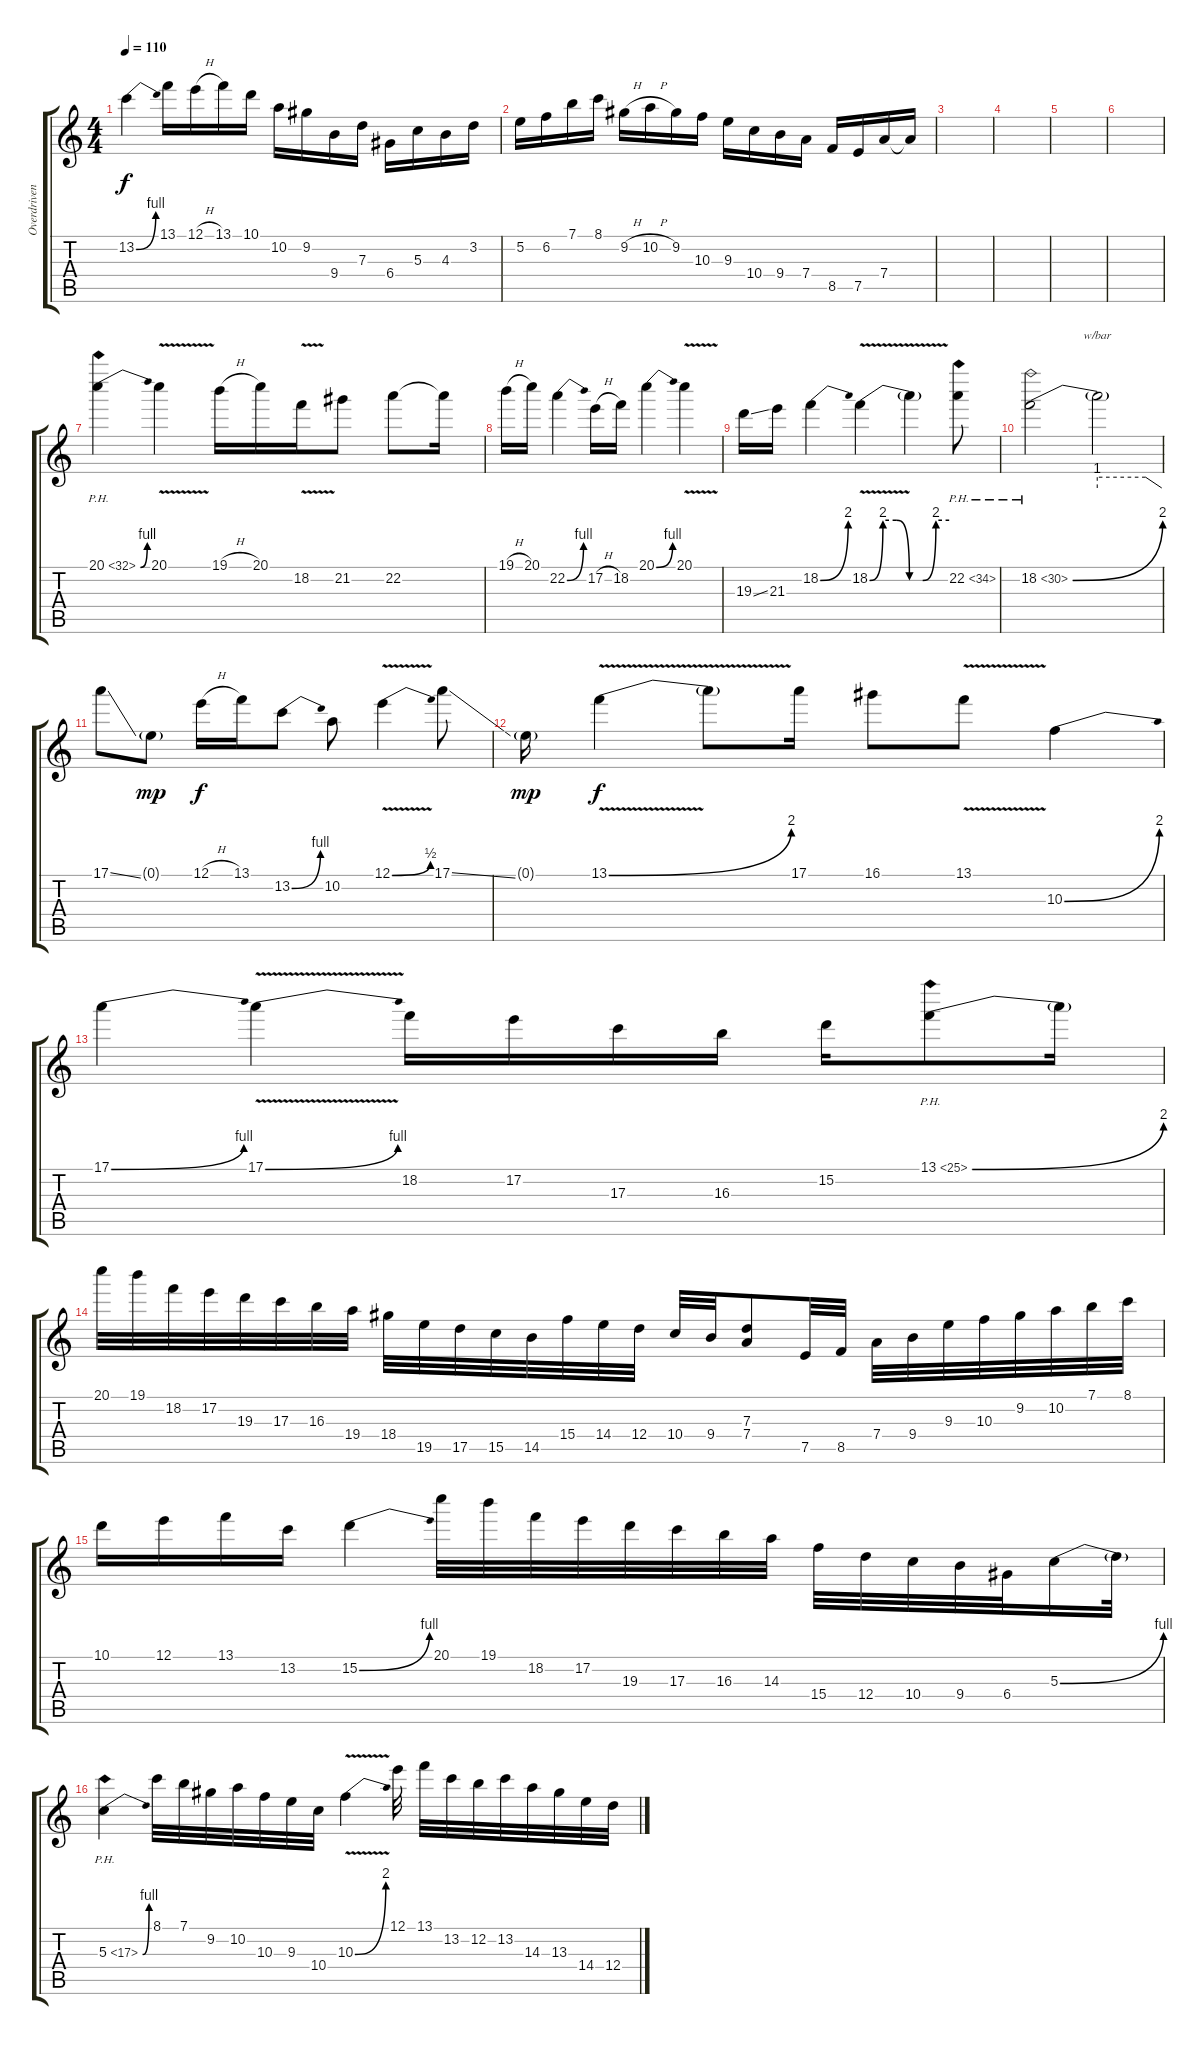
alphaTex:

\track ("Overdriven Solo" "Overdriven") {instrument overdrivenguitar}
\staff {score tabs}
\tuning (E4 B3 G3 D3 A2 D2) {hide}
\ts (4 4)
\tempo 110
\clef g2
\ks c
13.2{be (bend 0 0 60 4)}.4{dy f} 13.1.16 12.1{h}.16 13.1.16 10.1.16 10.2.16 9.2.16 9.4.16 7.3.16 6.4.16 5.3.16 4.3.16 3.2.16 |
5.2.16 6.2.16 7.1.16 8.1.16 9.2{h}.16 10.2{h}.16 9.2.16 10.3.16 9.3.16 10.4.16 9.4.16 7.4.16 8.5.16 7.5.16 7.4.16 7.4{t}.16 |
|
|
|
|
20.1{be (bend 0 0 60 4) ph 12}.4 20.1{v}.4 19.1{h}.16 20.1.16 18.2{v}.16 21.2.8 22.2.8 22.2{t}.16 |
19.1{h}.16 20.1.16 22.2{be (bend 0 0 60 4)}.4 17.2{h}.16 18.2.16 20.1{be (bend 0 0 60 4)}.4 20.1{v}.4 |
19.3{ss}.16 21.3.16 18.2{be (bend 0 0 60 8)}.4 18.2{be (custom 0 0 10 8 20 8 30 0 40 0 50 8 60 8) v}.4 18.2{t}.4 22.2{ph 12}.8 |
18.2{be (bend 0 0 60 8) ph 12}.2 18.2{t}.2{tbe (custom default 0 4 45 4 60 0)} |
17.1{ss}.8 0.1{g}.8{dy mp} 12.1{h}.16{dy f} 13.1.16 13.2{be (bend 0 0 60 4)}.8 10.2.8 12.1{be (bend 0 0 60 2) v}.4 17.1{ss}.8 |
0.1{g}.16{dy mp} 13.1{be (bend 0 0 60 8) v}.4{dy f} 13.1{t}.8 17.1.16 16.1.8 13.1{v}.8 10.3{be (bend 0 0 60 8)}.4 |
17.1{be (bend 0 0 60 4)}.4 17.1{be (bend 0 0 60 4) v}.4 18.2.16 17.2.16 17.3.16 16.3.16 15.2.16 13.1{be (bend 0 0 60 8) ph 12}.8 13.1{t}.16 |
20.1.32 19.1.32 18.2.32 17.2.32 19.3.32 17.3.32 16.3.32 19.4.32 18.4.32 19.5.32 17.5.32 15.5.32 14.5.32 15.4.32 14.4.32 12.4.32 10.4.32 9.4.32 (7.3 7.4).8 7.5.32 8.5.32 7.4.32 9.4.32 9.3.32 10.3.32 9.2.32 10.2.32 7.1.32 8.1.32 |
10.1.16 12.1.16 13.1.16 13.2.16 15.2{be (bend 0 0 60 4)}.4 20.1.32 19.1.32 18.2.32 17.2.32 19.3.32 17.3.32 16.3.32 14.3.32 15.4.32 12.4.32 10.4.32 9.4.32 6.4.32 5.3{be (bend 0 0 60 4)}.16 5.3{t}.32 |
5.3{be (bend 0 0 60 4) ph 12}.4 8.1.32 7.1.32 9.2.32 10.2.32 10.3.32 9.3.32 10.4.32 10.3{be (bend 0 0 60 8) v}.4 12.1.32 13.1.32 13.2.32 12.2.32 13.2.32 14.3.32 13.3.32 14.4.32 12.4.32
